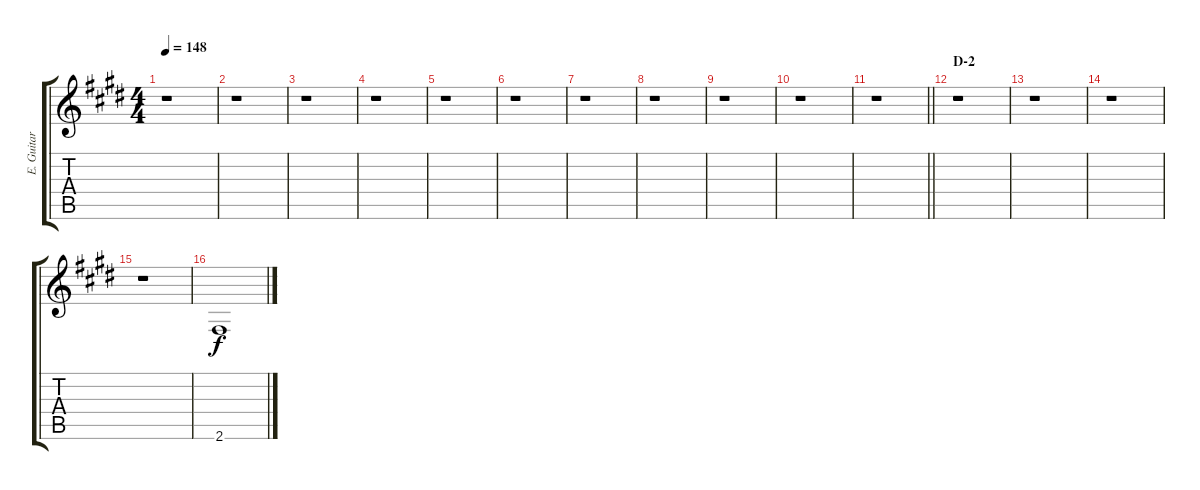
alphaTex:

\track ("E. Guitar I" "E. Guitar ") {instrument electricguitarjazz}
\staff {score tabs}
\tuning (E4 B3 G3 D3 A2 E2) {hide}
\ts (4 4)
\tempo 148
\clef g2
\ks e
r.1{dy f} |
r.1 |
r.1 |
r.1 |
r.1 |
r.1 |
r.1 |
r.1 |
r.1 |
r.1 |
\barLineRight lightlight
r.1 |
\section ("" "D-2")
r.1 |
r.1 |
r.1 |
r.1 |
2.6.1
